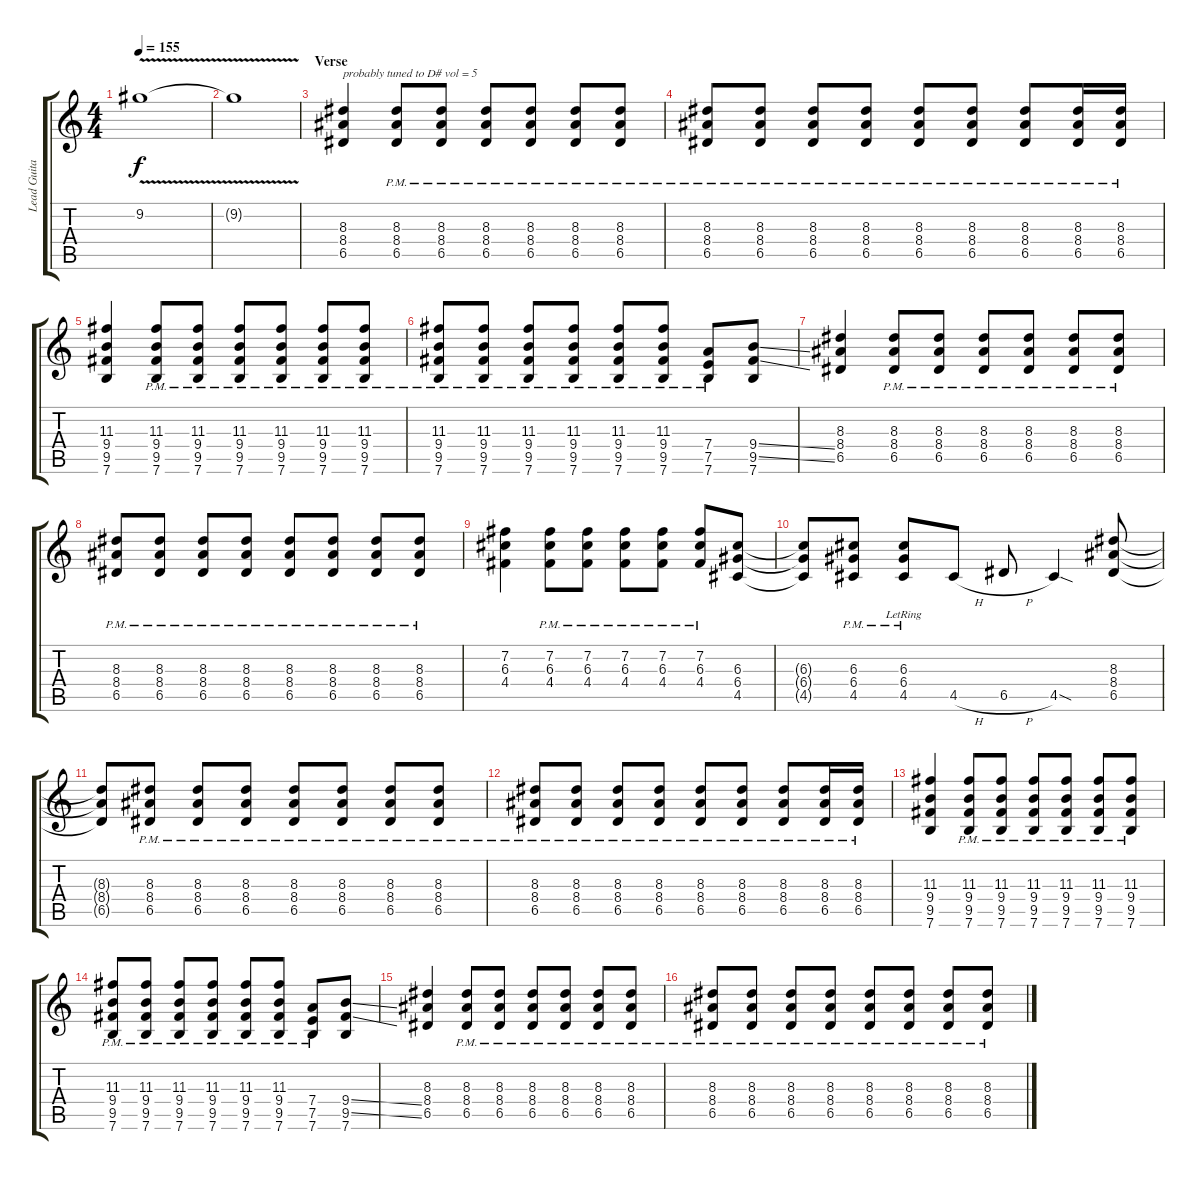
\track ("Lead Guitar" "Lead Guita") {instrument overdrivenguitar}
\staff {score tabs}
\tuning (E4 B3 G3 D3 A2 E2) {hide}
\ts (4 4)
\tempo 155
\clef g2
\ks c
9.2{v}.1{dy f} |
9.2{t}.1 |
\section ("" "Verse")
(8.3 8.4 6.5).4{txt "probably tuned to D# vol = 5" volume 5} (8.3 8.4 6.5{pm}).8 (8.3 8.4 6.5{pm}).8 (8.3 8.4 6.5{pm}).8 (8.3 8.4 6.5{pm}).8 (8.3 8.4 6.5{pm}).8 (8.3 8.4 6.5{pm}).8 |
(8.3 8.4 6.5{pm}).8 (8.3 8.4 6.5{pm}).8 (8.3 8.4 6.5{pm}).8 (8.3 8.4 6.5{pm}).8 (8.3 8.4 6.5{pm}).8 (8.3 8.4 6.5{pm}).8 (8.3 8.4 6.5{pm}).8 (8.3 8.4 6.5{pm}).16 (8.3 8.4 6.5{pm}).16 |
(11.3 9.4 9.5 7.6).4 (11.3 9.4 9.5{pm} 7.6).8 (11.3 9.4 9.5{pm} 7.6).8 (11.3 9.4 9.5{pm} 7.6).8 (11.3 9.4 9.5{pm} 7.6).8 (11.3 9.4 9.5{pm} 7.6).8 (11.3 9.4 9.5{pm} 7.6).8 |
(11.3 9.4 9.5{pm} 7.6).8 (11.3 9.4 9.5{pm} 7.6).8 (11.3 9.4 9.5{pm} 7.6).8 (11.3 9.4 9.5{pm} 7.6).8 (11.3 9.4 9.5{pm} 7.6).8 (11.3 9.4 9.5{pm} 7.6).8 (7.4 7.5{pm} 7.6).8 (9.4{ss} 9.5{ss} 7.6).8 |
(8.3 8.4 6.5).4 (8.3 8.4 6.5{pm}).8 (8.3 8.4 6.5{pm}).8 (8.3 8.4 6.5{pm}).8 (8.3 8.4 6.5{pm}).8 (8.3 8.4 6.5{pm}).8 (8.3 8.4 6.5{pm}).8 |
(8.3 8.4 6.5{pm}).8 (8.3 8.4 6.5{pm}).8 (8.3 8.4 6.5{pm}).8 (8.3 8.4 6.5{pm}).8 (8.3 8.4 6.5{pm}).8 (8.3 8.4 6.5{pm}).8 (8.3 8.4 6.5{pm}).8 (8.3 8.4 6.5{pm}).8 |
(7.2 6.3 4.4).4 (7.2 6.3 4.4{pm}).8 (7.2 6.3 4.4{pm}).8 (7.2 6.3 4.4{pm}).8 (7.2 6.3 4.4{pm}).8 (7.2 6.3 4.4{pm}).8 (6.3 6.4 4.5).8 |
(6.3{t} 6.4{t} 4.5{t}).8 (6.3 6.4 4.5{pm}).8 (6.3{lr} 6.4{lr} 4.5{pm}).8 4.5{h}.8 6.5{h}.8 4.5{sod}.4 (8.3 8.4 6.5).8 |
\section ("" "")
(8.3{t} 8.4{t} 6.5{t}).8 (8.3 8.4 6.5{pm}).8 (8.3 8.4 6.5{pm}).8 (8.3 8.4 6.5{pm}).8 (8.3 8.4 6.5{pm}).8 (8.3 8.4 6.5{pm}).8 (8.3 8.4 6.5{pm}).8 (8.3 8.4 6.5{pm}).8 |
(8.3 8.4 6.5{pm}).8 (8.3 8.4 6.5{pm}).8 (8.3 8.4 6.5{pm}).8 (8.3 8.4 6.5{pm}).8 (8.3 8.4 6.5{pm}).8 (8.3 8.4 6.5{pm}).8 (8.3 8.4 6.5{pm}).8 (8.3 8.4 6.5{pm}).16 (8.3 8.4 6.5{pm}).16 |
(11.3 9.4 9.5 7.6).4 (11.3 9.4 9.5{pm} 7.6).8 (11.3 9.4 9.5{pm} 7.6).8 (11.3 9.4 9.5{pm} 7.6).8 (11.3 9.4 9.5{pm} 7.6).8 (11.3 9.4 9.5{pm} 7.6).8 (11.3 9.4 9.5{pm} 7.6).8 |
(11.3 9.4 9.5{pm} 7.6).8 (11.3 9.4 9.5{pm} 7.6).8 (11.3 9.4 9.5{pm} 7.6).8 (11.3 9.4 9.5{pm} 7.6).8 (11.3 9.4 9.5{pm} 7.6).8 (11.3 9.4 9.5{pm} 7.6).8 (7.4 7.5{pm} 7.6).8 (9.4{ss} 9.5{ss} 7.6).8 |
(8.3 8.4 6.5).4 (8.3 8.4 6.5{pm}).8 (8.3 8.4 6.5{pm}).8 (8.3 8.4 6.5{pm}).8 (8.3 8.4 6.5{pm}).8 (8.3 8.4 6.5{pm}).8 (8.3 8.4 6.5{pm}).8 |
(8.3 8.4 6.5{pm}).8 (8.3 8.4 6.5{pm}).8 (8.3 8.4 6.5{pm}).8 (8.3 8.4 6.5{pm}).8 (8.3 8.4 6.5{pm}).8 (8.3 8.4 6.5{pm}).8 (8.3 8.4 6.5{pm}).8 (8.3 8.4 6.5{pm}).8
